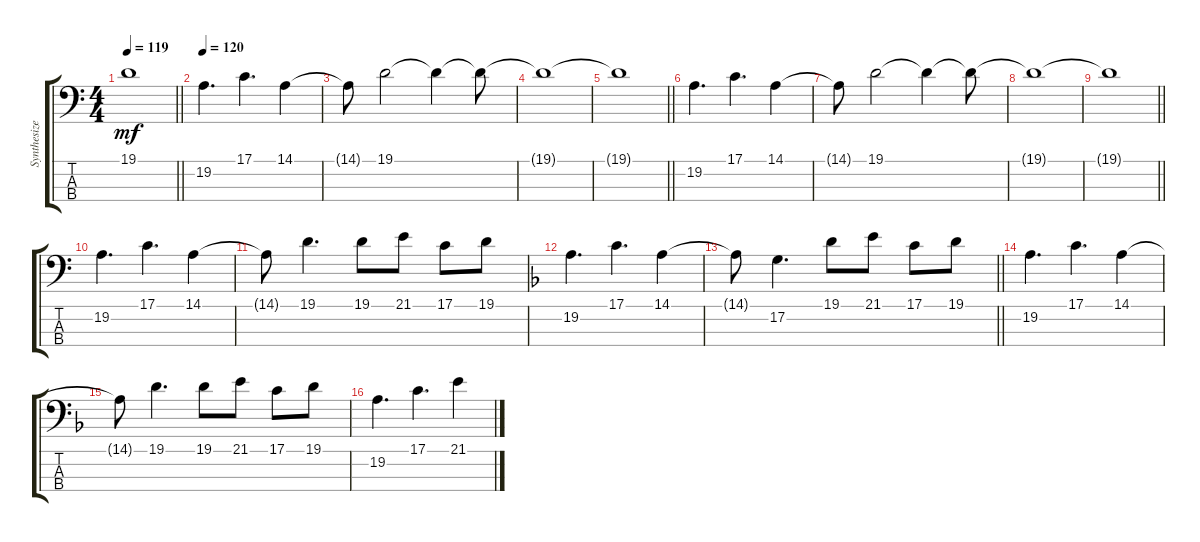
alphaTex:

\track ("Synthesizer" "Synthesize") {instrument lead2sawtooth}
\staff {score tabs}
\tuning (G2 D2 A1 E1) {hide}
\ts (4 4)
\tempo 119
\clef f4
\barLineRight lightlight
\ks c
19.1{t}.1{dy mf} |
\tempo 120
19.2.4{d} 17.1.4{d} 14.1.4 |
14.1{t}.8 19.1.2 19.1{t}.4 19.1{t}.8 |
19.1{t}.1 |
\barLineRight lightlight
19.1{t}.1 |
19.2.4{d} 17.1.4{d} 14.1.4 |
14.1{t}.8 19.1.2 19.1{t}.4 19.1{t}.8 |
19.1{t}.1 |
\barLineRight lightlight
19.1{t}.1 |
19.2.4{d} 17.1.4{d} 14.1.4 |
14.1{t}.8 19.1.4{d} 19.1.8 21.1.8 17.1.8 19.1.8 |
\ks dminor
19.2.4{d} 17.1.4{d} 14.1.4 |
\barLineRight lightlight
14.1{t}.8 17.2.4{d} 19.1.8 21.1.8 17.1.8 19.1.8 |
19.2.4{d} 17.1.4{d} 14.1.4 |
14.1{t}.8 19.1.4{d} 19.1.8 21.1.8 17.1.8 19.1.8 |
19.2.4{d} 17.1.4{d} 21.1.4
